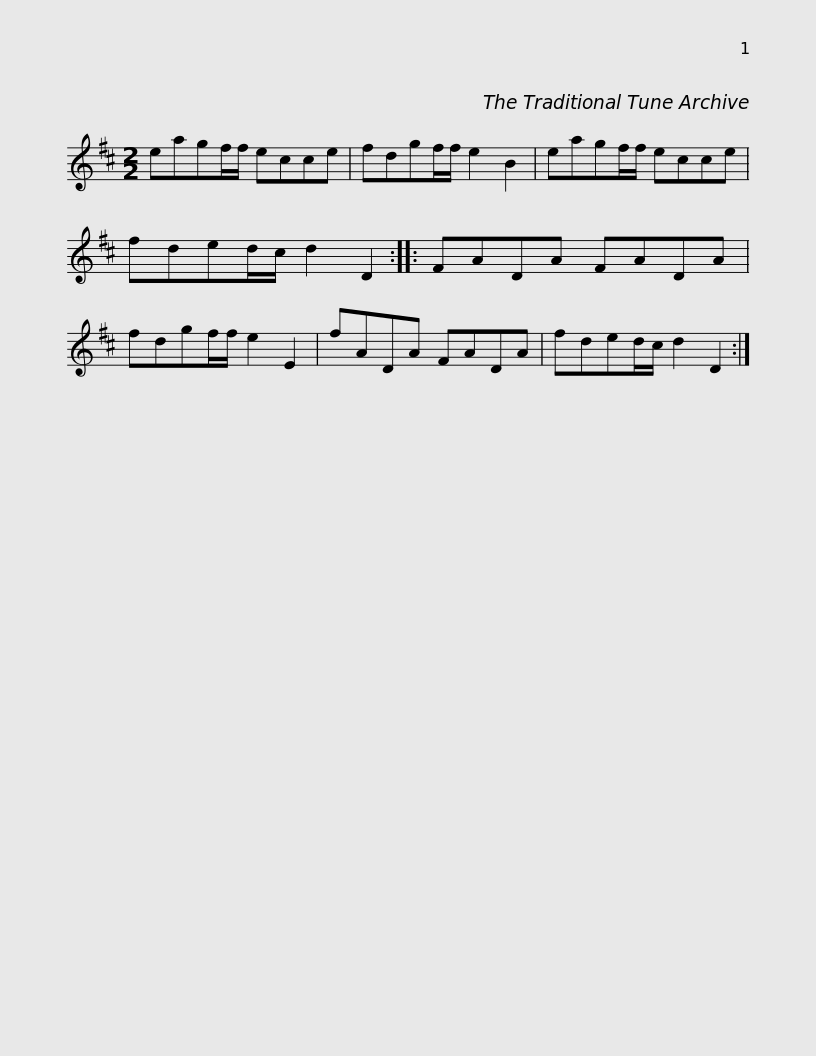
X:1
L:1/8
M:2/2
I:linebreak $
K:D
V:1 treble
V:1
 eagf/f/ ecce | fdgf/f/ e2 B2 | eagf/f/ ecce | fded/c/ d2 D2 :: FADA FADA |$ %5
 fdgf/f/ e2 E2 | fADA FADA | fded/c/ d2 D2 :| %8
